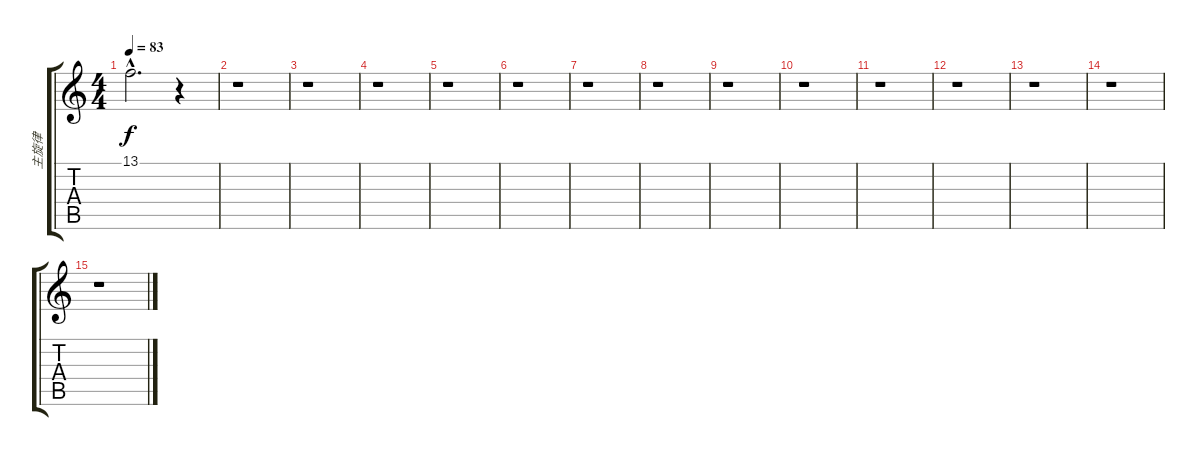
\track ("主旋律" "主旋律") {instrument voiceoohs}
\staff {score tabs}
\tuning (E4 B3 G3 D3 A2 E2) {hide}
\ts (4 4)
\tempo 83
\clef g2
\ks c
13.1{hac t}.2{d dy f} r.4 |
r.1 |
r.1 |
r.1 |
r.1 |
r.1 |
r.1 |
r.1 |
r.1 |
r.1 |
r.1 |
r.1 |
r.1 |
r.1 |
r.1
